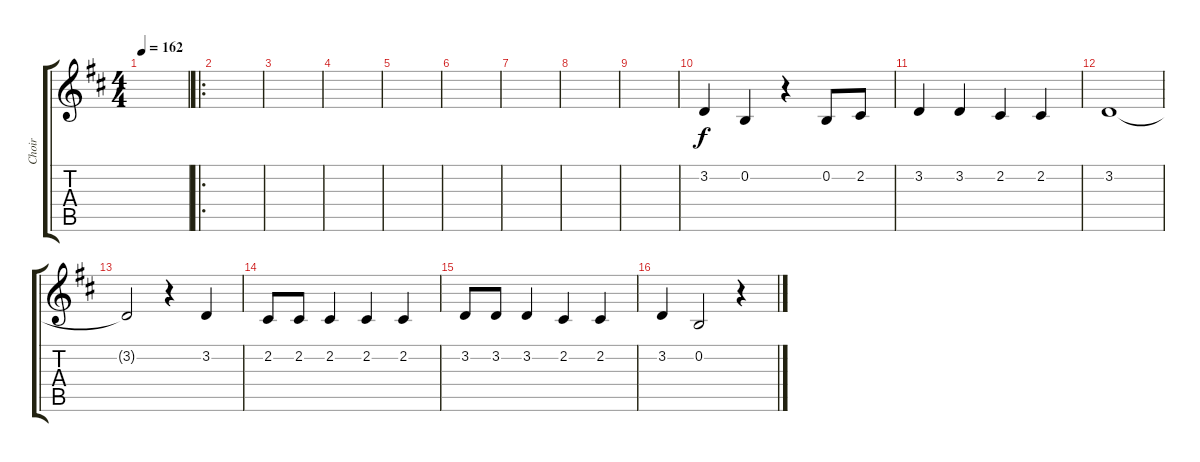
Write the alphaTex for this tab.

\track ("Choir" "Choir") {instrument choiraahs}
\staff {score tabs}
\tuning (E4 B3 G3 D3 A2 E2) {hide}
\ts (4 4)
\tempo 162
\clef g2
\ks d
|
\ro
|
|
|
|
|
|
|
|
3.2.4 0.2.4 r.4 0.2.8 2.2.8 |
3.2.4 3.2.4 2.2.4 2.2.4 |
3.2.1 |
3.2{t}.2 r.4 3.2.4 |
2.2.8 2.2.8 2.2.4 2.2.4 2.2.4 |
3.2.8 3.2.8 3.2.4 2.2.4 2.2.4 |
3.2.4 0.2.2 r.4
